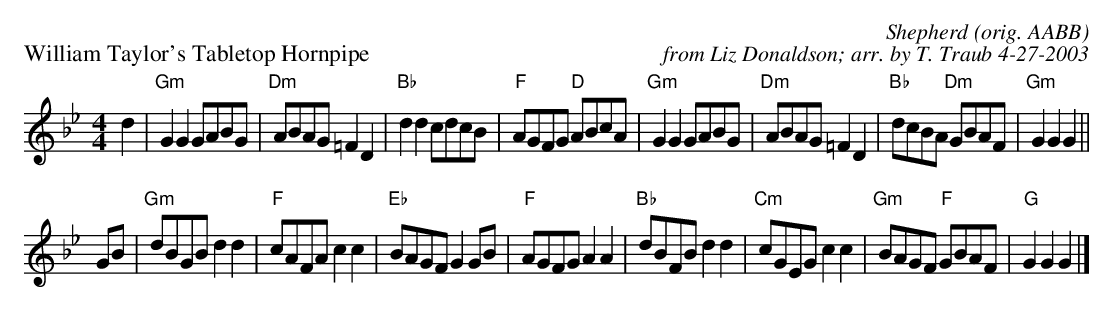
X:1
P: William Taylor's Tabletop Hornpipe
C: Shepherd (orig. AABB)
C: from Liz Donaldson; arr. by T. Traub 4-27-2003
M: 4/4
L: 1/8
K: Gm
d2 |"Gm"G2 G2 GABG|"Dm"ABAG =F2 D2|"Bb"d2 d2 cdcB|"F"AGFG "D"ABcA|"Gm"G2 G2 GABG|"Dm"ABAG =F2 D2|"Bb"dcBA "Dm"GBAF|"Gm"G2 G2 G2 ||
GB|"Gm"dBGB d2 d2|"F"cAFA c2 c2|"Eb"BAGF G2 GB|"F"AGFG A2 A2|"Bb"dBFB d2 d2|"Cm"cGEG c2 c2|"Gm"BAGF "F"GBAF|"G"G2 G2 G2 |]
